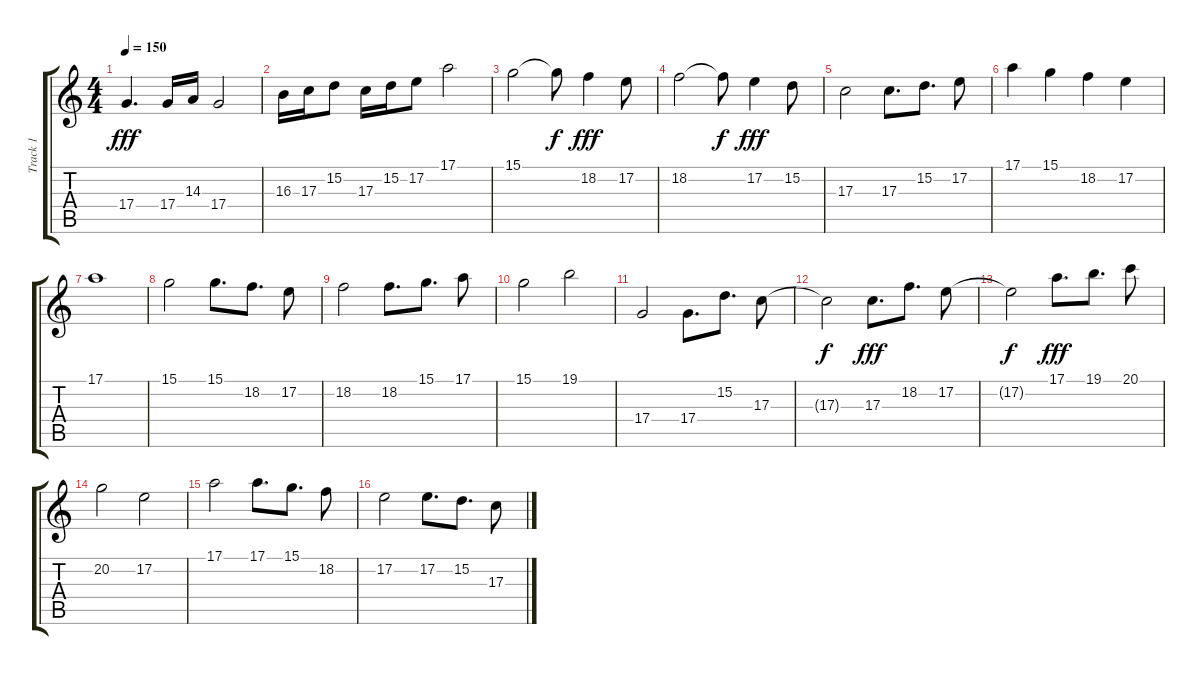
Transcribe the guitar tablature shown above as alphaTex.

\track ("Track 1" "Track 1") {instrument lead2sawtooth}
\staff {score tabs}
\tuning (E4 B3 G3 D3 A2 E2) {hide}
\ts (4 4)
\tempo 150
\clef g2
\ks c
17.4.4{d dy fff} 17.4.16 14.3.16 17.4.2 |
16.3.16 17.3.16 15.2.8 17.3.16 15.2.16 17.2.8 17.1.2 |
15.1.2 15.1{t}.8{dy f} 18.2.4{dy fff} 17.2.8 |
18.2.2 18.2{t}.8{dy f} 17.2.4{dy fff} 15.2.8 |
17.3.2 17.3.8{d} 15.2.8{d} 17.2.8 |
17.1.4 15.1.4 18.2.4 17.2.4 |
17.1.1 |
15.1.2 15.1.8{d} 18.2.8{d} 17.2.8 |
18.2.2 18.2.8{d} 15.1.8{d} 17.1.8 |
15.1.2 19.1.2 |
17.4.2 17.4.8{d} 15.2.8{d} 17.3.8 |
17.3{t}.2{dy f} 17.3.8{d dy fff} 18.2.8{d} 17.2.8 |
17.2{t}.2{dy f} 17.1.8{d dy fff} 19.1.8{d} 20.1.8 |
20.2.2 17.2.2 |
17.1.2 17.1.8{d} 15.1.8{d} 18.2.8 |
17.2.2 17.2.8{d} 15.2.8{d} 17.3.8
